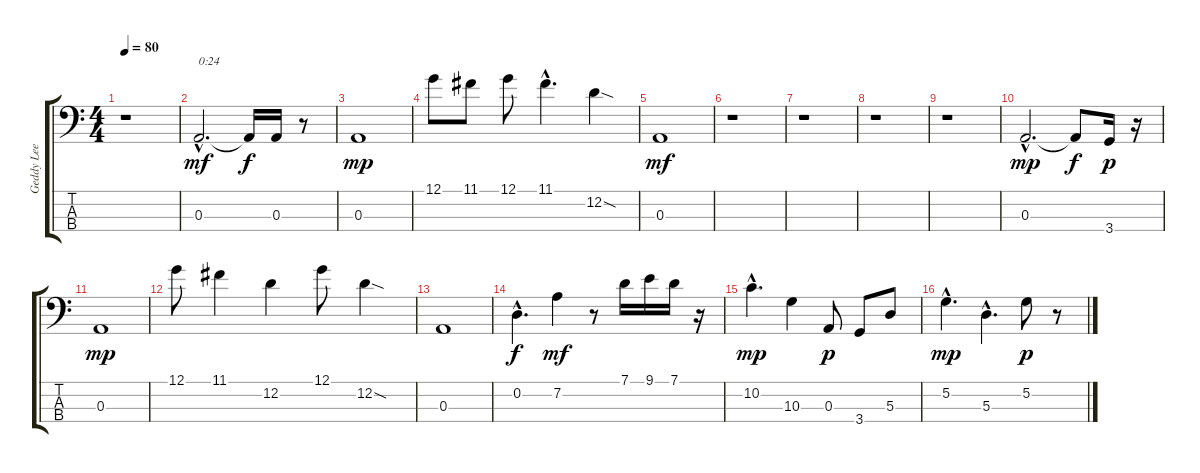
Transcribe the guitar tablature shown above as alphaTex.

\track ("Geddy Lee" "Geddy Lee") {instrument electricbassfinger}
\staff {score tabs}
\tuning (G2 D2 A1 E1) {hide}
\ts (4 4)
\tempo 80
\clef f4
\ks c
r.1{dy mf instrument electricbassfinger} |
0.3{hac}.2{d txt "0:24"} 0.3{t}.16{dy f} 0.3.16 r.8 |
0.3.1{dy mp} |
12.1.8 11.1.8 12.1.8 11.1{hac}.4{d} 12.2{sod}.4 |
0.3.1{dy mf} |
r.1 |
r.1 |
r.1 |
r.1 |
0.3{hac}.2{d dy mp} 0.3{t}.8{dy f} 3.4.16{dy p} r.16 |
0.3.1{dy mp} |
12.1.8 11.1.4 12.2.4 12.1.8 12.2{sod}.4 |
0.3.1 |
0.2{hac}.4{d dy f} 7.2.4{dy mf} r.8 7.1.16 9.1.16 7.1.16 r.16 |
10.2{hac}.4{d dy mp} 10.3.4 0.3.8{dy p} 3.4.8 5.3.8 |
5.2{hac}.4{d dy mp} 5.3{hac}.4{d} 5.2.8{dy p} r.8
